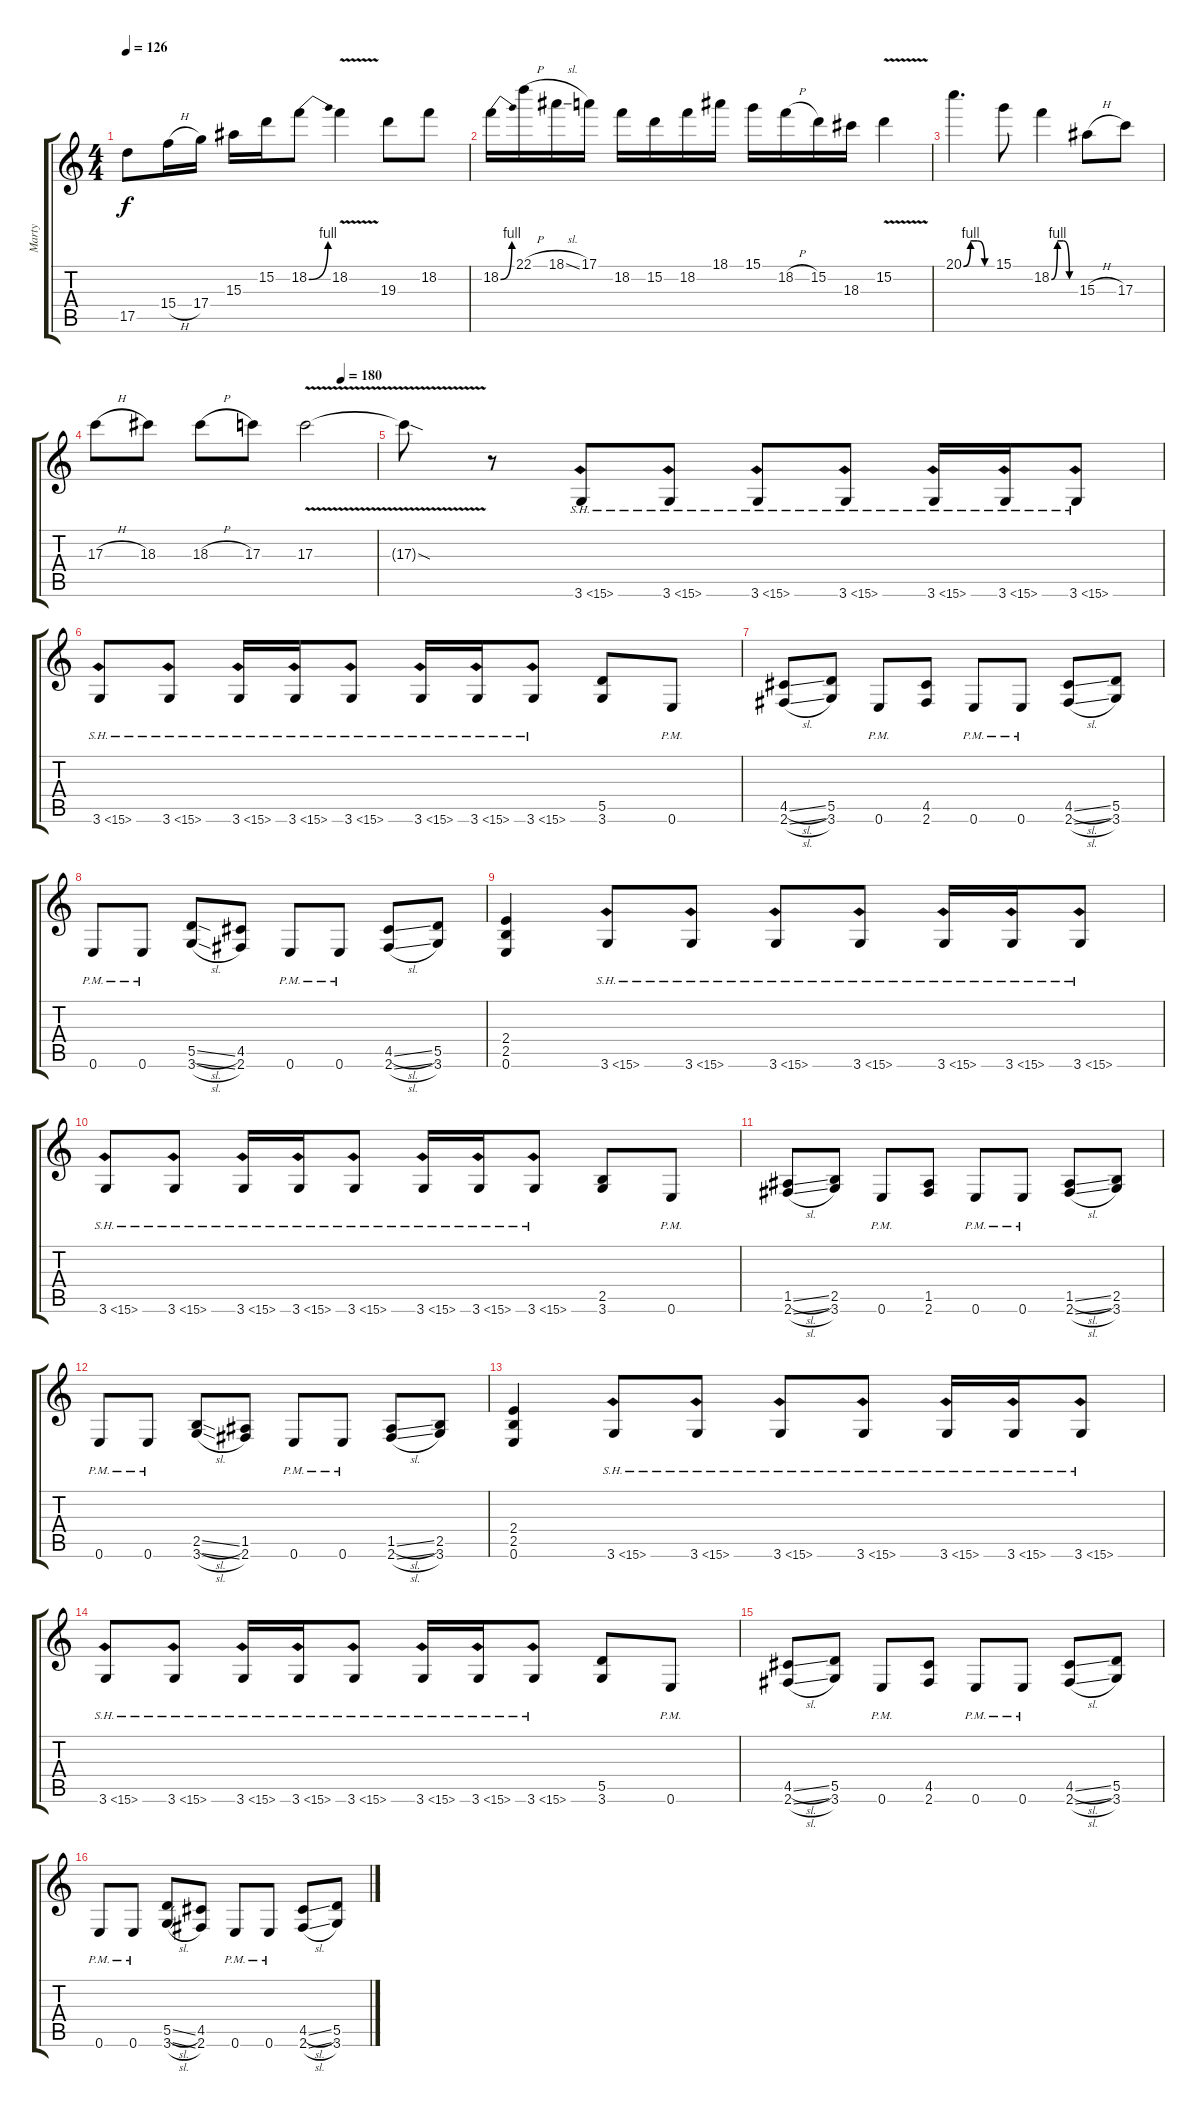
\track ("Marty" "Marty") {mute instrument distortionguitar}
\staff {score tabs}
\tuning (E4 B3 G3 D3 A2 E2) {hide}
\ts (4 4)
\tempo 126
\clef g2
\ks c
17.5.8{dy f} 15.4{h}.16 17.4.16 15.3.16 15.2.16 18.2{be (bend 0 0 60 4)}.8 18.2{v}.4 19.3.8 18.2.8 |
18.2{be (bend 0 0 60 4)}.16 22.1{h}.16 18.1{sl}.16 17.1.16 18.2.16 15.2.16 18.2.16 18.1.16 15.1.16 18.2{h}.16 15.2.16 18.3.16 15.2{v}.4 |
20.1{be (custom 0 0 15 4 30 4 45 0 60 0)}.4{d} 15.1.8 18.2{be (custom 0 0 15 4 30 4 45 0 60 0)}.4 15.3{h}.8 17.3.8 |
\tempo (180 0.875)
17.3{h}.8 18.3.8 18.3{h}.8 17.3.8 17.3{v}.2 |
17.3{sod t}.8 r.8 3.6{sh 12}.8 3.6{sh 12}.8 3.6{sh 12}.8 3.6{sh 12}.8 3.6{sh 12}.16 3.6{sh 12}.16 3.6{sh 12}.8 |
3.6{sh 12}.8 3.6{sh 12}.8 3.6{sh 12}.16 3.6{sh 12}.16 3.6{sh 12}.8 3.6{sh 12}.16 3.6{sh 12}.16 3.6{sh 12}.8 (5.5 3.6).8 0.6{pm}.8 |
(4.5{sl} 2.6{sl}).8 (5.5 3.6).8 0.6{pm}.8 (4.5 2.6).8 0.6{pm}.8 0.6{pm}.8 (4.5{sl} 2.6{sl}).8 (5.5 3.6).8 |
0.6{pm}.8 0.6{pm}.8 (5.5{sl} 3.6{sl}).8 (4.5 2.6).8 0.6{pm}.8 0.6{pm}.8 (4.5{sl} 2.6{sl}).8 (5.5 3.6).8 |
(2.4 2.5 0.6).4 3.6{sh 12}.8 3.6{sh 12}.8 3.6{sh 12}.8 3.6{sh 12}.8 3.6{sh 12}.16 3.6{sh 12}.16 3.6{sh 12}.8 |
3.6{sh 12}.8 3.6{sh 12}.8 3.6{sh 12}.16 3.6{sh 12}.16 3.6{sh 12}.8 3.6{sh 12}.16 3.6{sh 12}.16 3.6{sh 12}.8 (2.5 3.6).8 0.6{pm}.8 |
(1.5{sl} 2.6{sl}).8 (2.5 3.6).8 0.6{pm}.8 (1.5 2.6).8 0.6{pm}.8 0.6{pm}.8 (1.5{sl} 2.6{sl}).8 (2.5 3.6).8 |
0.6{pm}.8 0.6{pm}.8 (2.5{sl} 3.6{sl}).8 (1.5 2.6).8 0.6{pm}.8 0.6{pm}.8 (1.5{sl} 2.6{sl}).8 (2.5 3.6).8 |
(2.4 2.5 0.6).4 3.6{sh 12}.8 3.6{sh 12}.8 3.6{sh 12}.8 3.6{sh 12}.8 3.6{sh 12}.16 3.6{sh 12}.16 3.6{sh 12}.8 |
3.6{sh 12}.8 3.6{sh 12}.8 3.6{sh 12}.16 3.6{sh 12}.16 3.6{sh 12}.8 3.6{sh 12}.16 3.6{sh 12}.16 3.6{sh 12}.8 (5.5 3.6).8 0.6{pm}.8 |
(4.5{sl} 2.6{sl}).8 (5.5 3.6).8 0.6{pm}.8 (4.5 2.6).8 0.6{pm}.8 0.6{pm}.8 (4.5{sl} 2.6{sl}).8 (5.5 3.6).8 |
0.6{pm}.8 0.6{pm}.8 (5.5{sl} 3.6{sl}).8 (4.5 2.6).8 0.6{pm}.8 0.6{pm}.8 (4.5{sl} 2.6{sl}).8 (5.5 3.6).8
